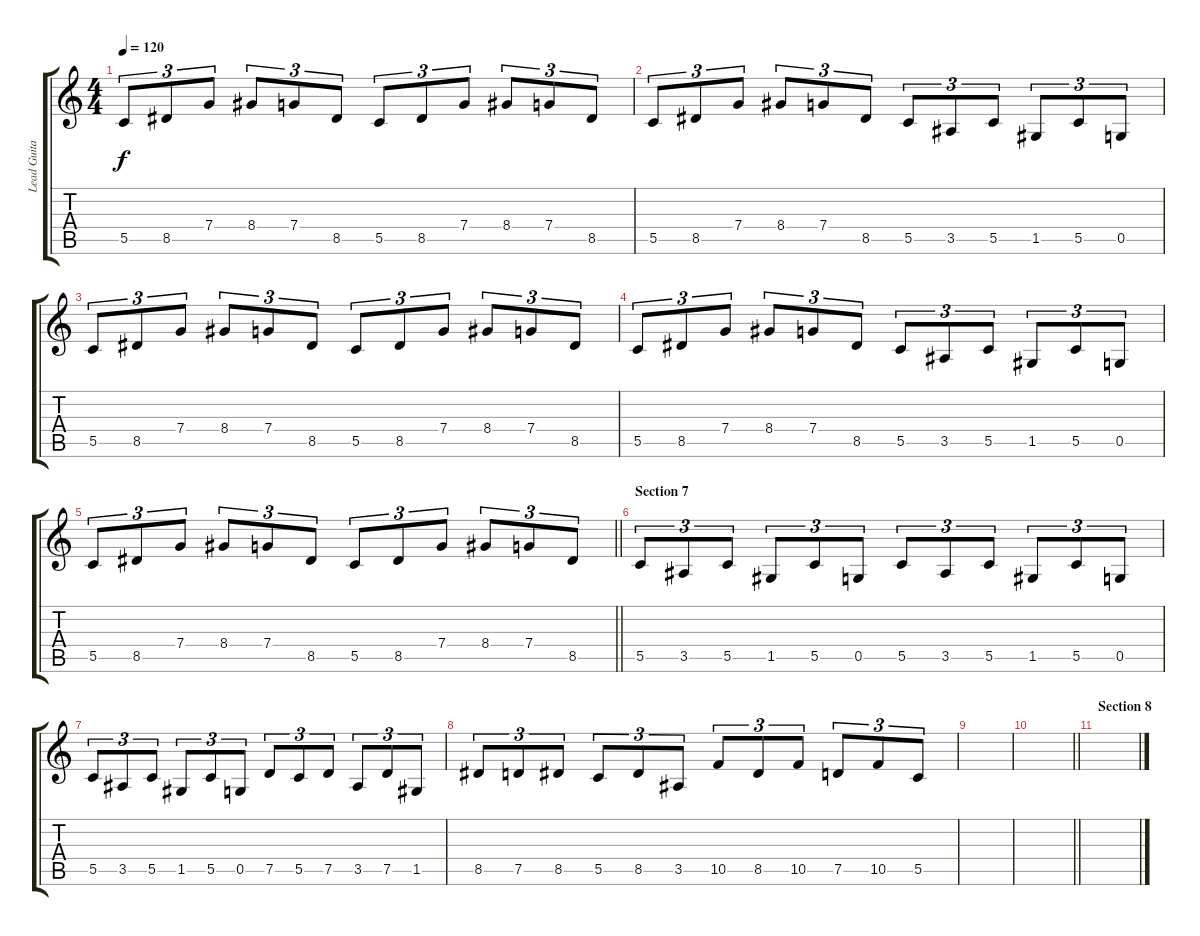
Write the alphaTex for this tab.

\track ("Lead Guitar" "Lead Guita") {instrument overdrivenguitar}
\staff {score tabs}
\tuning (D4 A3 F3 C3 G2 C2) {hide}
\ts (4 4)
\tempo 120
\clef g2
\ks c
5.5.8{tu (3 2) dy f} 8.5.8{tu (3 2)} 7.4.8{tu (3 2)} 8.4.8{tu (3 2)} 7.4.8{tu (3 2)} 8.5.8{tu (3 2)} 5.5.8{tu (3 2)} 8.5.8{tu (3 2)} 7.4.8{tu (3 2)} 8.4.8{tu (3 2)} 7.4.8{tu (3 2)} 8.5.8{tu (3 2)} |
5.5.8{tu (3 2)} 8.5.8{tu (3 2)} 7.4.8{tu (3 2)} 8.4.8{tu (3 2)} 7.4.8{tu (3 2)} 8.5.8{tu (3 2)} 5.5.8{tu (3 2)} 3.5.8{tu (3 2)} 5.5.8{tu (3 2)} 1.5.8{tu (3 2)} 5.5.8{tu (3 2)} 0.5.8{tu (3 2)} |
5.5.8{tu (3 2)} 8.5.8{tu (3 2)} 7.4.8{tu (3 2)} 8.4.8{tu (3 2)} 7.4.8{tu (3 2)} 8.5.8{tu (3 2)} 5.5.8{tu (3 2)} 8.5.8{tu (3 2)} 7.4.8{tu (3 2)} 8.4.8{tu (3 2)} 7.4.8{tu (3 2)} 8.5.8{tu (3 2)} |
5.5.8{tu (3 2)} 8.5.8{tu (3 2)} 7.4.8{tu (3 2)} 8.4.8{tu (3 2)} 7.4.8{tu (3 2)} 8.5.8{tu (3 2)} 5.5.8{tu (3 2)} 3.5.8{tu (3 2)} 5.5.8{tu (3 2)} 1.5.8{tu (3 2)} 5.5.8{tu (3 2)} 0.5.8{tu (3 2)} |
\barLineRight lightlight
5.5.8{tu (3 2)} 8.5.8{tu (3 2)} 7.4.8{tu (3 2)} 8.4.8{tu (3 2)} 7.4.8{tu (3 2)} 8.5.8{tu (3 2)} 5.5.8{tu (3 2)} 8.5.8{tu (3 2)} 7.4.8{tu (3 2)} 8.4.8{tu (3 2)} 7.4.8{tu (3 2)} 8.5.8{tu (3 2)} |
\section ("" "Section 7")
5.5.8{tu (3 2)} 3.5.8{tu (3 2)} 5.5.8{tu (3 2)} 1.5.8{tu (3 2)} 5.5.8{tu (3 2)} 0.5.8{tu (3 2)} 5.5.8{tu (3 2)} 3.5.8{tu (3 2)} 5.5.8{tu (3 2)} 1.5.8{tu (3 2)} 5.5.8{tu (3 2)} 0.5.8{tu (3 2)} |
5.5.8{tu (3 2)} 3.5.8{tu (3 2)} 5.5.8{tu (3 2)} 1.5.8{tu (3 2)} 5.5.8{tu (3 2)} 0.5.8{tu (3 2)} 7.5.8{tu (3 2)} 5.5.8{tu (3 2)} 7.5.8{tu (3 2)} 3.5.8{tu (3 2)} 7.5.8{tu (3 2)} 1.5.8{tu (3 2)} |
8.5.8{tu (3 2)} 7.5.8{tu (3 2)} 8.5.8{tu (3 2)} 5.5.8{tu (3 2)} 8.5.8{tu (3 2)} 3.5.8{tu (3 2)} 10.5.8{tu (3 2)} 8.5.8{tu (3 2)} 10.5.8{tu (3 2)} 7.5.8{tu (3 2)} 10.5.8{tu (3 2)} 5.5.8{tu (3 2)} |
|
\barLineRight lightlight
|
\section ("" "Section 8")
